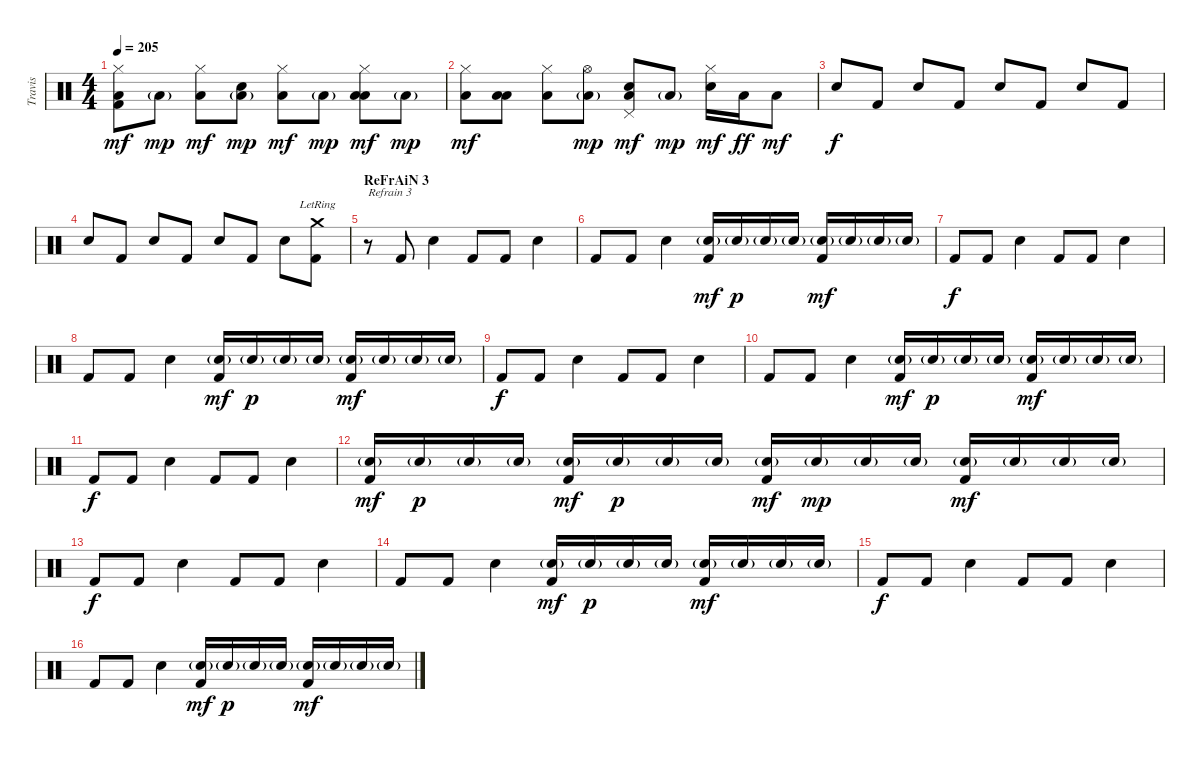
\track ("Travis" "Travis") {instrument percussion}
\staff {score}
\articulation defaults
\ts (4 4)
\tempo 205
\clef neutral
\ks c
("Hi-Hat (closed)" "Kick (hit) 2" "Low Floor Tom (hit)").8{dy mf} "Low Floor Tom (hit)"{g}.8{dy mp} ("Hi-Hat (closed)" "Low Floor Tom (hit)").8{dy mf} ("Electric Snare (hit)" "Low Floor Tom (hit)"{g}).8{dy mp} ("Hi-Hat (closed)" "Low Floor Tom (hit)").8{dy mf} "Low Floor Tom (hit)"{g}.8{dy mp} ("Hi-Hat (closed)" "Low Tom (hit)" "Low Floor Tom (hit)").8{dy mf} "Low Floor Tom (hit)"{g}.8{dy mp} |
("Hi-Hat (closed)" "Low Floor Tom (hit)").8{dy mf} ("Low Tom (hit)" "Low Floor Tom (hit)").8 ("Hi-Hat (closed)" "Low Floor Tom (hit)").8 ("Hi-Hat (open)" "Low Floor Tom (hit)"{g}).8{dy mp} ("Pedal Hi-Hat (hit)" "Electric Snare (hit)" "Low Floor Tom (hit)").8{dy mf} "Low Floor Tom (hit)"{g}.8{dy mp} ("Hi-Hat (closed)" "Electric Snare (hit)").16{dy mf} "Low Tom (hit)".16{dy ff} "Low Floor Tom (hit)".8{dy mf} |
"Electric Snare (hit)".8{dy f} "Kick (hit) 2".8 "Electric Snare (hit)".8 "Kick (hit) 2".8 "Electric Snare (hit)".8 "Kick (hit) 2".8 "Electric Snare (hit)".8 "Kick (hit) 2".8 |
"Electric Snare (hit)".8 "Kick (hit) 2".8 "Electric Snare (hit)".8 "Kick (hit) 2".8 "Electric Snare (hit)".8 "Kick (hit) 2".8 "Electric Snare (hit)".8 ("Crash medium (hit)"{lr} "Kick (hit) 2").8 |
\section ("" "ReFrAiN 3")
r.8{txt "Refrain 3"} "Kick (hit) 2".8 "Electric Snare (hit)".4 "Kick (hit) 2".8 "Kick (hit) 2".8 "Electric Snare (hit)".4 |
"Kick (hit) 2".8 "Kick (hit) 2".8 "Electric Snare (hit)".4 ("Electric Snare (hit)"{g} "Kick (hit) 2").16{dy mf} "Electric Snare (hit)"{g}.16{dy p} "Electric Snare (hit)"{g}.16 "Electric Snare (hit)"{g}.16 ("Electric Snare (hit)"{g} "Kick (hit) 2").16{dy mf} "Electric Snare (hit)"{g}.16 "Electric Snare (hit)"{g}.16 "Electric Snare (hit)"{g}.16 |
"Kick (hit) 2".8{dy f} "Kick (hit) 2".8 "Electric Snare (hit)".4 "Kick (hit) 2".8 "Kick (hit) 2".8 "Electric Snare (hit)".4 |
"Kick (hit) 2".8 "Kick (hit) 2".8 "Electric Snare (hit)".4 ("Electric Snare (hit)"{g} "Kick (hit) 2").16{dy mf} "Electric Snare (hit)"{g}.16{dy p} "Electric Snare (hit)"{g}.16 "Electric Snare (hit)"{g}.16 ("Electric Snare (hit)"{g} "Kick (hit) 2").16{dy mf} "Electric Snare (hit)"{g}.16 "Electric Snare (hit)"{g}.16 "Electric Snare (hit)"{g}.16 |
"Kick (hit) 2".8{dy f} "Kick (hit) 2".8 "Electric Snare (hit)".4 "Kick (hit) 2".8 "Kick (hit) 2".8 "Electric Snare (hit)".4 |
"Kick (hit) 2".8 "Kick (hit) 2".8 "Electric Snare (hit)".4 ("Electric Snare (hit)"{g} "Kick (hit) 2").16{dy mf} "Electric Snare (hit)"{g}.16{dy p} "Electric Snare (hit)"{g}.16 "Electric Snare (hit)"{g}.16 ("Electric Snare (hit)"{g} "Kick (hit) 2").16{dy mf} "Electric Snare (hit)"{g}.16 "Electric Snare (hit)"{g}.16 "Electric Snare (hit)"{g}.16 |
"Kick (hit) 2".8{dy f} "Kick (hit) 2".8 "Electric Snare (hit)".4 "Kick (hit) 2".8 "Kick (hit) 2".8 "Electric Snare (hit)".4 |
("Electric Snare (hit)"{g} "Kick (hit) 2").16{dy mf} "Electric Snare (hit)"{g}.16{dy p} "Electric Snare (hit)"{g}.16 "Electric Snare (hit)"{g}.16 ("Electric Snare (hit)"{g} "Kick (hit) 2").16{dy mf} "Electric Snare (hit)"{g}.16{dy p} "Electric Snare (hit)"{g}.16 "Electric Snare (hit)"{g}.16 ("Electric Snare (hit)"{g} "Kick (hit) 2").16{dy mf} "Electric Snare (hit)"{g}.16{dy mp} "Electric Snare (hit)"{g}.16 "Electric Snare (hit)"{g}.16 ("Electric Snare (hit)"{g} "Kick (hit) 2").16{dy mf} "Electric Snare (hit)"{g}.16 "Electric Snare (hit)"{g}.16 "Electric Snare (hit)"{g}.16 |
"Kick (hit) 2".8{dy f} "Kick (hit) 2".8 "Electric Snare (hit)".4 "Kick (hit) 2".8 "Kick (hit) 2".8 "Electric Snare (hit)".4 |
"Kick (hit) 2".8 "Kick (hit) 2".8 "Electric Snare (hit)".4 ("Electric Snare (hit)"{g} "Kick (hit) 2").16{dy mf} "Electric Snare (hit)"{g}.16{dy p} "Electric Snare (hit)"{g}.16 "Electric Snare (hit)"{g}.16 ("Electric Snare (hit)"{g} "Kick (hit) 2").16{dy mf} "Electric Snare (hit)"{g}.16 "Electric Snare (hit)"{g}.16 "Electric Snare (hit)"{g}.16 |
"Kick (hit) 2".8{dy f} "Kick (hit) 2".8 "Electric Snare (hit)".4 "Kick (hit) 2".8 "Kick (hit) 2".8 "Electric Snare (hit)".4 |
"Kick (hit) 2".8 "Kick (hit) 2".8 "Electric Snare (hit)".4 ("Electric Snare (hit)"{g} "Kick (hit) 2").16{dy mf} "Electric Snare (hit)"{g}.16{dy p} "Electric Snare (hit)"{g}.16 "Electric Snare (hit)"{g}.16 ("Electric Snare (hit)"{g} "Kick (hit) 2").16{dy mf} "Electric Snare (hit)"{g}.16 "Electric Snare (hit)"{g}.16 "Electric Snare (hit)"{g}.16
